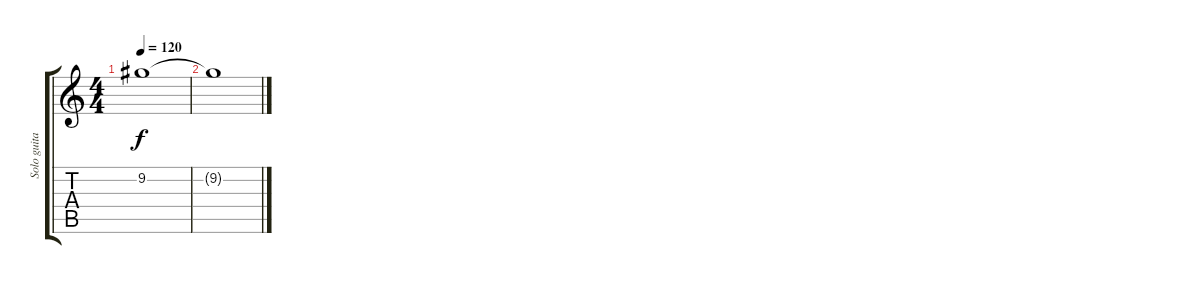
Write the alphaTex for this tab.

\track ("Solo guitar 2" "Solo guita") {instrument distortionguitar}
\staff {score tabs}
\tuning (E4 B3 G3 D3 A2 E2) {hide}
\ts (4 4)
\tempo 120
\clef g2
\ks c
9.2{t}.1{dy f} |
9.2{t}.1
